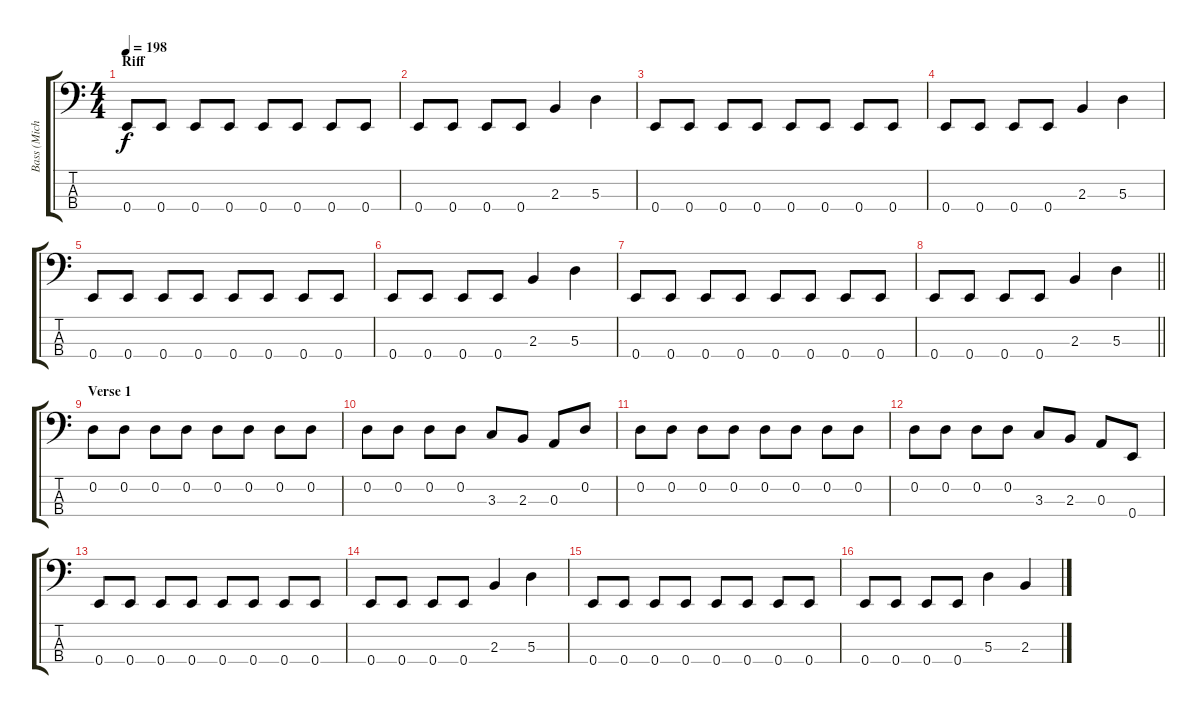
\track ("Bass (Michael Anthony)" "Bass (Mich") {instrument electricbassfinger}
\staff {score tabs}
\tuning (G2 D2 A1 E1) {hide}
\ts (4 4)
\section ("" "Riff")
\tempo 198
\clef f4
\ks c
0.4.8{dy f} 0.4.8 0.4.8 0.4.8 0.4.8 0.4.8 0.4.8 0.4.8 |
0.4.8 0.4.8 0.4.8 0.4.8 2.3.4 5.3.4 |
0.4.8 0.4.8 0.4.8 0.4.8 0.4.8 0.4.8 0.4.8 0.4.8 |
0.4.8 0.4.8 0.4.8 0.4.8 2.3.4 5.3.4 |
0.4.8 0.4.8 0.4.8 0.4.8 0.4.8 0.4.8 0.4.8 0.4.8 |
0.4.8 0.4.8 0.4.8 0.4.8 2.3.4 5.3.4 |
0.4.8 0.4.8 0.4.8 0.4.8 0.4.8 0.4.8 0.4.8 0.4.8 |
\barLineRight lightlight
0.4.8 0.4.8 0.4.8 0.4.8 2.3.4 5.3.4 |
\section ("" "Verse 1")
0.2.8 0.2.8 0.2.8 0.2.8 0.2.8 0.2.8 0.2.8 0.2.8 |
0.2.8 0.2.8 0.2.8 0.2.8 3.3.8 2.3.8 0.3.8 0.2.8 |
0.2.8 0.2.8 0.2.8 0.2.8 0.2.8 0.2.8 0.2.8 0.2.8 |
0.2.8 0.2.8 0.2.8 0.2.8 3.3.8 2.3.8 0.3.8 0.4.8 |
0.4.8 0.4.8 0.4.8 0.4.8 0.4.8 0.4.8 0.4.8 0.4.8 |
0.4.8 0.4.8 0.4.8 0.4.8 2.3.4 5.3.4 |
0.4.8 0.4.8 0.4.8 0.4.8 0.4.8 0.4.8 0.4.8 0.4.8 |
0.4.8 0.4.8 0.4.8 0.4.8 5.3.4 2.3.4
